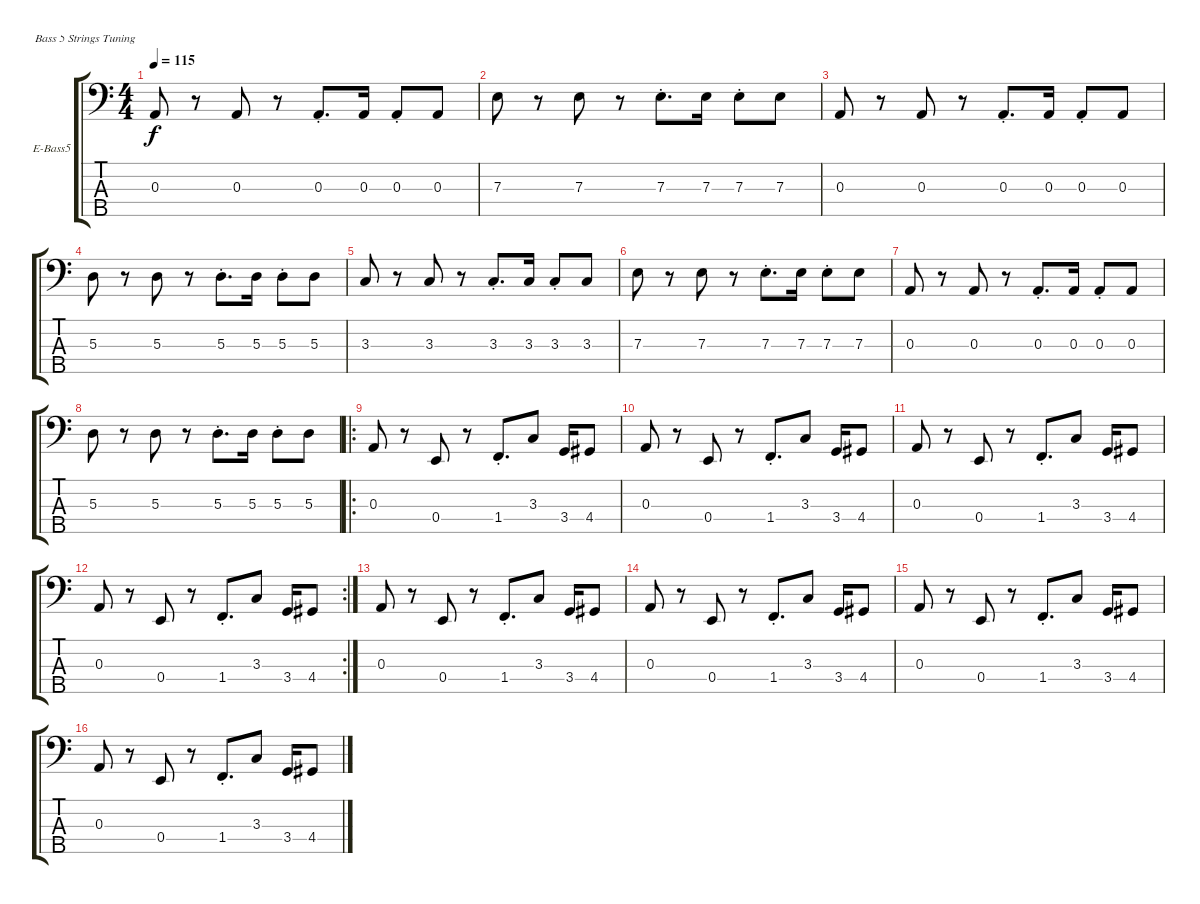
\defaultSystemsLayout 4
\bracketExtendMode groupsimilarinstruments
\firstSystemTrackNameOrientation horizontal
\otherSystemsTrackNameOrientation horizontal
\track ("Electric Bass" "E-Bass5") {instrument electricbassfinger}
\staff {score tabs}
\tuning (G2 D2 A1 E1 B0)
\ts (4 4)
\tempo 115
\clef f4
\ks c
0.3.8{dy f} r.8 0.3.8 r.8 0.3{st}.8{d} 0.3.16 0.3{st}.8 0.3.8 |
7.3.8 r.8 7.3.8 r.8 7.3{st}.8{d} 7.3.16 7.3{st}.8 7.3.8 |
0.3.8 r.8 0.3.8 r.8 0.3{st}.8{d} 0.3.16 0.3{st}.8 0.3.8 |
5.3.8 r.8 5.3.8 r.8 5.3{st}.8{d} 5.3.16 5.3{st}.8 5.3.8 |
3.3.8 r.8 3.3.8 r.8 3.3{st}.8{d} 3.3.16 3.3{st}.8 3.3.8 |
7.3.8 r.8 7.3.8 r.8 7.3{st}.8{d} 7.3.16 7.3{st}.8 7.3.8 |
0.3.8 r.8 0.3.8 r.8 0.3{st}.8{d} 0.3.16 0.3{st}.8 0.3.8 |
5.3.8 r.8 5.3.8 r.8 5.3{st}.8{d} 5.3.16 5.3{st}.8 5.3.8 |
\ro
0.3.8 r.8 0.4.8 r.8 1.4{st}.8{d} 3.3.8 3.4.16 4.4.8 |
0.3.8 r.8 0.4.8 r.8 1.4{st}.8{d} 3.3.8 3.4.16 4.4.8 |
0.3.8 r.8 0.4.8 r.8 1.4{st}.8{d} 3.3.8 3.4.16 4.4.8 |
\rc 2
0.3.8 r.8 0.4.8 r.8 1.4{st}.8{d} 3.3.8 3.4.16 4.4.8 |
0.3.8 r.8 0.4.8 r.8 1.4{st}.8{d} 3.3.8 3.4.16 4.4.8 |
0.3.8 r.8 0.4.8 r.8 1.4{st}.8{d} 3.3.8 3.4.16 4.4.8 |
0.3.8 r.8 0.4.8 r.8 1.4{st}.8{d} 3.3.8 3.4.16 4.4.8 |
0.3.8 r.8 0.4.8 r.8 1.4{st}.8{d} 3.3.8 3.4.16 4.4.8
